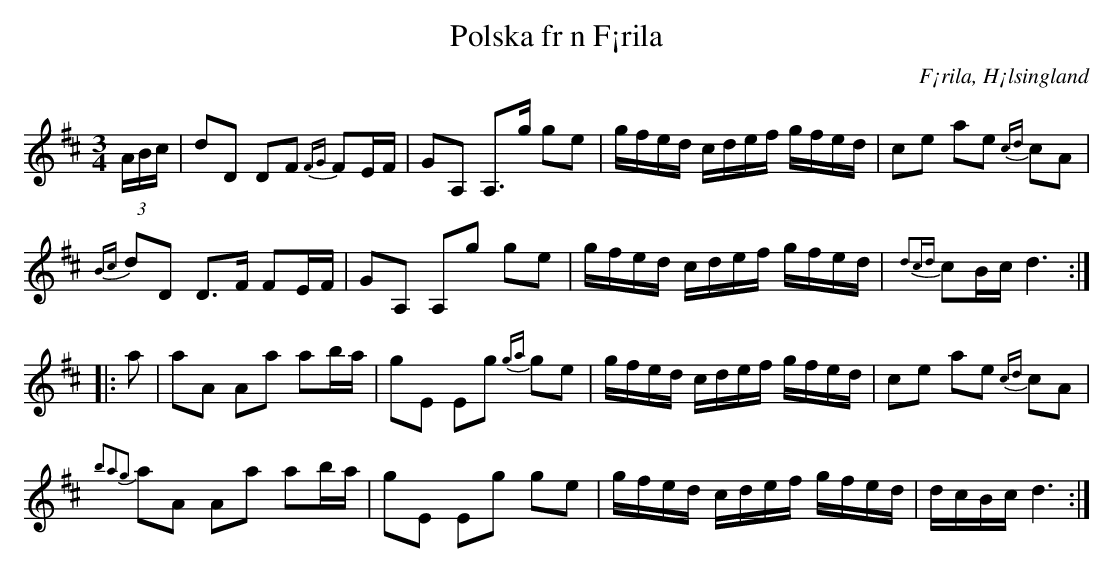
X:1
T:Polska fr n F¡rila
O:F¡rila, H¡lsingland
M:3/4
L:1/16
U:t=turn
K:D
(3ABc | d2D2 D2F2 {F4/3G4/3}F2EF | G2A,2 A,2>g2 g2e2 | gfed cdef gfed | c2e2 a2e2 {cd}c2A2 |
{Bc}d2D2 D2>F2 F2EF | G2A,2 A,2g2 g2e2 | gfed cdef gfed | {d2c3/3d3/3}c2Bc d6 ::
a2 | a2A2 A2a2 a2ba | g2E2 E2g2 {g3/3a3/3}g2e2 | gfed cdef gfed | c2e2 a2e2 {cd}c2A2 |
{b2a2g2}a2A2 A2a2 a2ba | g2E2 E2g2 g2e2 | gfed cdef gfed | dcBc d6 :|
